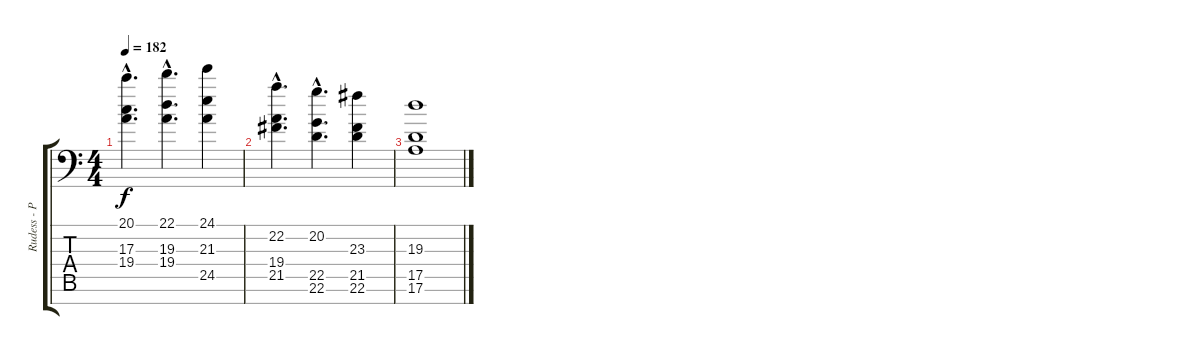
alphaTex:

\track ("Rudess - Piano 2" "Rudess - P") {instrument brightacousticpiano}
\staff {score tabs}
\tuning (E4 B3 G3 D3 A2 E2 C-1) {hide}
\ts (4 4)
\tempo 182
\clef f4
\ks c
(20.1{hac} 17.3{hac} 19.4{hac}).4{d dy f} (22.1{hac} 19.3{hac} 19.4{hac}).4{d} (24.1 21.3 24.5).4 |
(22.2{hac} 19.4{hac} 21.5{hac}).4{d} (20.2{hac} 22.5{hac} 22.6{hac}).4{d} (23.3 21.5 22.6).4 |
(19.3 17.5 17.6).1
